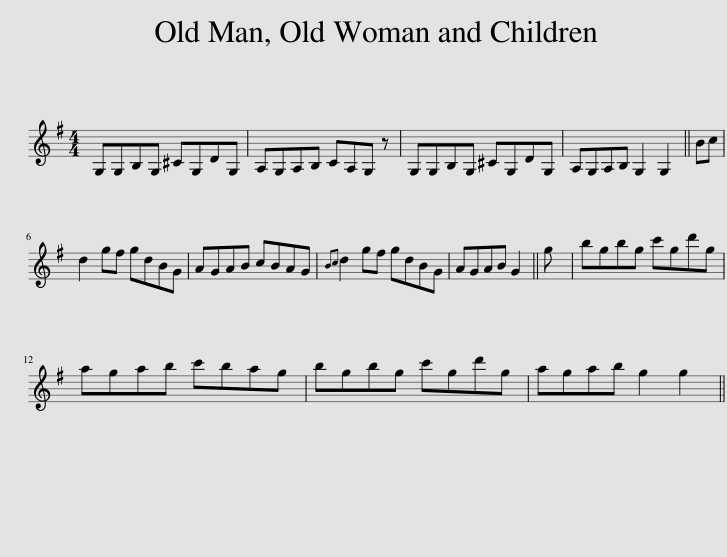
X:1
L:1/8
M:4/4
I:linebreak $
K:G
V:1 treble
V:1
 G,G,B,G, ^CG,DG, | A,G,A,B, CA,G, z | G,G,B,G, ^CG,DG, | A,G,A,B, G,2 G,2 || Bc |$ %5
 d2 gf gdBG | AGAB cBAG |{Bc} d2 gf gdBG | AGAB G2 || g | %10
 bgbg c'gd'g |$ agab c'bag | bgbg c'gd'g | agab g2 g2 || %14
